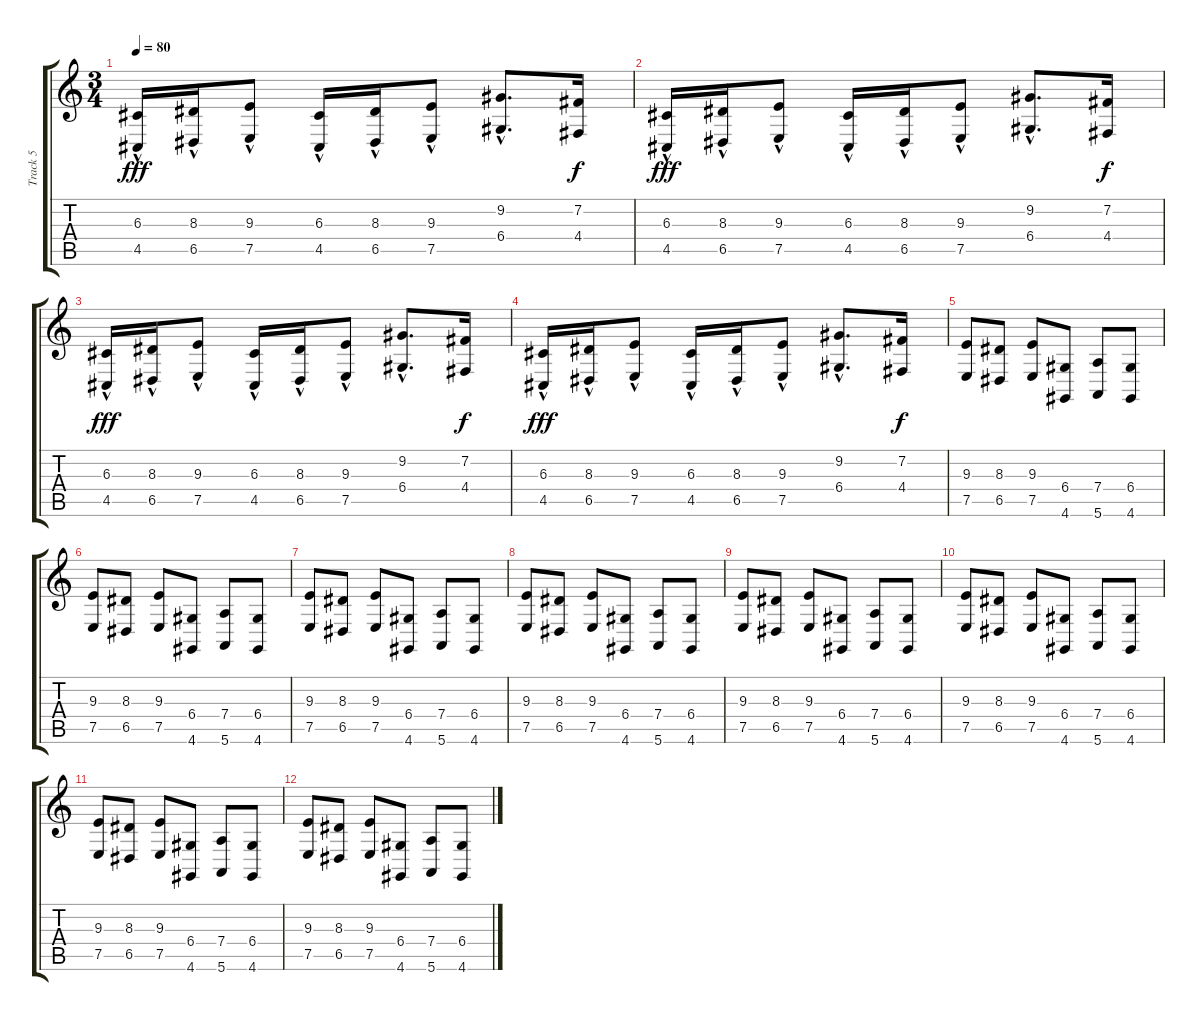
\track ("Track 5" "Track 5") {instrument stringensemble2}
\staff {score tabs}
\tuning (E4 B3 G3 D3 A2 E2) {hide}
\ts (3 4)
\tempo 80
\clef g2
\ks c
(6.3{hac} 4.5{hac}).16{dy fff} (8.3{hac} 6.5{hac}).16 (9.3{hac} 7.5{hac}).8 (6.3{hac} 4.5{hac}).16 (8.3{hac} 6.5{hac}).16 (9.3{hac} 7.5{hac}).8 (9.2{hac} 6.4{hac}).8{d} (7.2 4.4).16{dy f} |
(6.3{hac} 4.5{hac}).16{dy fff} (8.3{hac} 6.5{hac}).16 (9.3{hac} 7.5{hac}).8 (6.3{hac} 4.5{hac}).16 (8.3{hac} 6.5{hac}).16 (9.3{hac} 7.5{hac}).8 (9.2{hac} 6.4{hac}).8{d} (7.2 4.4).16{dy f} |
(6.3{hac} 4.5{hac}).16{dy fff} (8.3{hac} 6.5{hac}).16 (9.3{hac} 7.5{hac}).8 (6.3{hac} 4.5{hac}).16 (8.3{hac} 6.5{hac}).16 (9.3{hac} 7.5{hac}).8 (9.2{hac} 6.4{hac}).8{d} (7.2 4.4).16{dy f} |
(6.3{hac} 4.5{hac}).16{dy fff} (8.3{hac} 6.5{hac}).16 (9.3{hac} 7.5{hac}).8 (6.3{hac} 4.5{hac}).16 (8.3{hac} 6.5{hac}).16 (9.3{hac} 7.5{hac}).8 (9.2{hac} 6.4{hac}).8{d} (7.2 4.4).16{dy f} |
(9.3 7.5).8 (8.3 6.5).8 (9.3 7.5).8 (6.4 4.6).8 (7.4 5.6).8 (6.4 4.6).8 |
(9.3 7.5).8 (8.3 6.5).8 (9.3 7.5).8 (6.4 4.6).8 (7.4 5.6).8 (6.4 4.6).8 |
(9.3 7.5).8 (8.3 6.5).8 (9.3 7.5).8 (6.4 4.6).8 (7.4 5.6).8 (6.4 4.6).8 |
(9.3 7.5).8 (8.3 6.5).8 (9.3 7.5).8 (6.4 4.6).8 (7.4 5.6).8 (6.4 4.6).8 |
(9.3 7.5).8 (8.3 6.5).8 (9.3 7.5).8 (6.4 4.6).8 (7.4 5.6).8 (6.4 4.6).8 |
(9.3 7.5).8 (8.3 6.5).8 (9.3 7.5).8 (6.4 4.6).8 (7.4 5.6).8 (6.4 4.6).8 |
(9.3 7.5).8 (8.3 6.5).8 (9.3 7.5).8 (6.4 4.6).8 (7.4 5.6).8 (6.4 4.6).8 |
(9.3 7.5).8 (8.3 6.5).8 (9.3 7.5).8 (6.4 4.6).8 (7.4 5.6).8 (6.4 4.6).8
